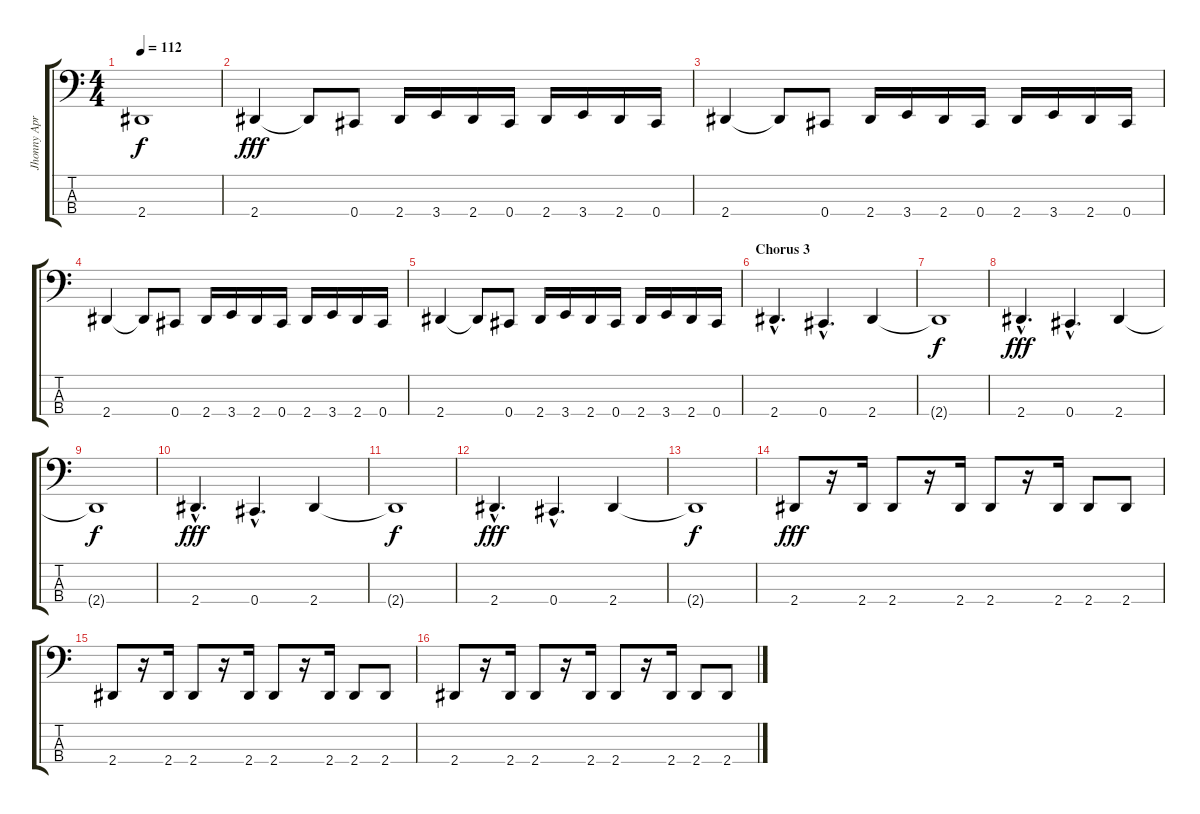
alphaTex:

\track ("Jhonny April" "Jhonny Apr") {instrument electricbassfinger}
\staff {score tabs}
\tuning (Gb2 Db2 Ab1 Db1) {hide}
\ts (4 4)
\tempo 112
\clef f4
\ks c
2.4{t}.1{dy f} |
2.4.4{dy fff} 2.4{t}.8 0.4.8 2.4.16 3.4.16 2.4.16 0.4.16 2.4.16 3.4.16 2.4.16 0.4.16 |
2.4.4 2.4{t}.8 0.4.8 2.4.16 3.4.16 2.4.16 0.4.16 2.4.16 3.4.16 2.4.16 0.4.16 |
2.4.4 2.4{t}.8 0.4.8 2.4.16 3.4.16 2.4.16 0.4.16 2.4.16 3.4.16 2.4.16 0.4.16 |
2.4.4 2.4{t}.8 0.4.8 2.4.16 3.4.16 2.4.16 0.4.16 2.4.16 3.4.16 2.4.16 0.4.16 |
\section ("" "Chorus 3")
2.4{hac}.4{d} 0.4{hac}.4{d} 2.4.4 |
2.4{t}.1{dy f} |
2.4{hac}.4{d dy fff} 0.4{hac}.4{d} 2.4.4 |
2.4{t}.1{dy f} |
2.4{hac}.4{d dy fff} 0.4{hac}.4{d} 2.4.4 |
2.4{t}.1{dy f} |
2.4{hac}.4{d dy fff} 0.4{hac}.4{d} 2.4.4 |
2.4{t}.1{dy f} |
2.4.8{dy fff} r.16 2.4.16 2.4.8 r.16 2.4.16 2.4.8 r.16 2.4.16 2.4.8 2.4.8 |
2.4.8 r.16 2.4.16 2.4.8 r.16 2.4.16 2.4.8 r.16 2.4.16 2.4.8 2.4.8 |
2.4.8 r.16 2.4.16 2.4.8 r.16 2.4.16 2.4.8 r.16 2.4.16 2.4.8 2.4.8
